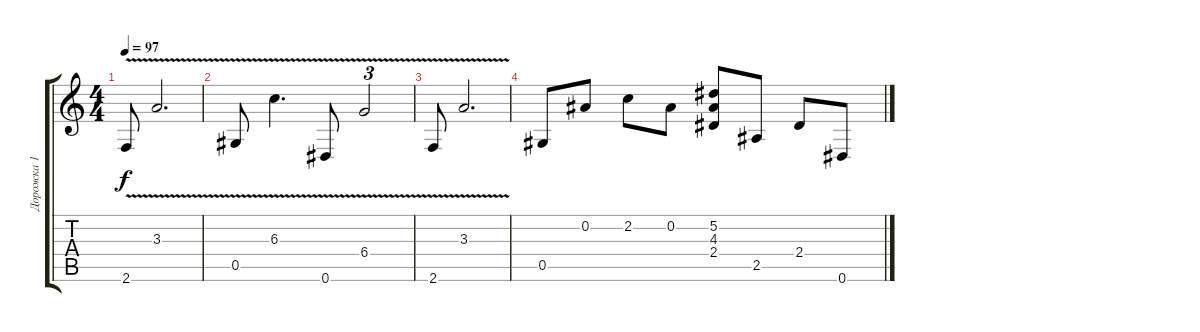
\track ("Дорожка 1" "Дорожка 1") {instrument distortionguitar}
\staff {score tabs}
\tuning (Eb4 Bb3 Gb3 Db3 Ab2 Eb2) {hide}
\ts (4 4)
\tempo 97
\clef g2
\ks c
2.6{v}.8{dy f} 3.3{v}.2{d} |
0.5{v}.8 6.3{v}.4{d} 0.6{v}.8 6.4{v}.2{tu (3 2)} |
2.6{v}.8 3.3{v}.2{d} |
0.5.8 0.2.8 2.2.8 0.2.8 (5.2 4.3 2.4).8 2.5.8 2.4.8 0.6.8
